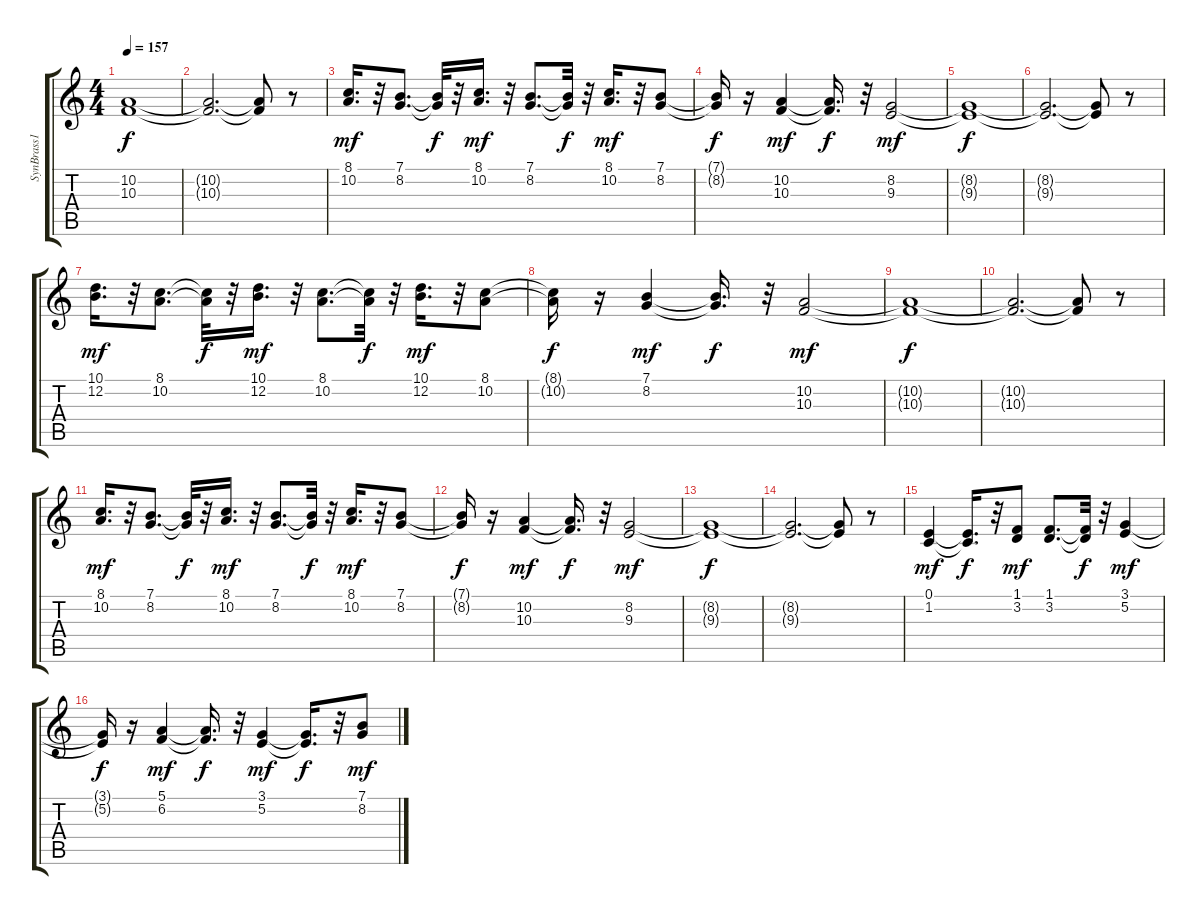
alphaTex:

\track ("SynBrass1           " "SynBrass1 ") {instrument synthbrass1}
\staff {score tabs}
\tuning (E4 B3 G3 D3 A2 E2) {hide}
\ts (4 4)
\tempo 157
\clef g2
\ks c
(10.2{t} 10.3{t}).1{dy f} |
(10.2{t} 10.3{t}).2{d} (10.2{t} 10.3{t}).8 r.8 |
(8.1 10.2).16{d dy mf} r.32 (7.1 8.2).8{d} (7.1{t} 8.2{t}).32{dy f} r.32 (8.1 10.2).16{d dy mf} r.32 (7.1 8.2).8{d} (7.1{t} 8.2{t}).32{dy f} r.32 (8.1 10.2).16{d dy mf} r.32 (7.1 8.2).8 |
(7.1{t} 8.2{t}).16{dy f} r.16 (10.2 10.3).4{dy mf} (10.2{t} 10.3{t}).16{d dy f} r.32 (8.2 9.3).2{dy mf} |
(8.2{t} 9.3{t}).1{dy f} |
(8.2{t} 9.3{t}).2{d} (8.2{t} 9.3{t}).8 r.8 |
(10.1 12.2).16{d dy mf} r.32 (8.1 10.2).8{d} (8.1{t} 10.2{t}).32{dy f} r.32 (10.1 12.2).16{d dy mf} r.32 (8.1 10.2).8{d} (8.1{t} 10.2{t}).32{dy f} r.32 (10.1 12.2).16{d dy mf} r.32 (8.1 10.2).8 |
(8.1{t} 10.2{t}).16{dy f} r.16 (7.1 8.2).4{dy mf} (7.1{t} 8.2{t}).16{d dy f} r.32 (10.2 10.3).2{dy mf} |
(10.2{t} 10.3{t}).1{dy f} |
(10.2{t} 10.3{t}).2{d} (10.2{t} 10.3{t}).8 r.8 |
(8.1 10.2).16{d dy mf} r.32 (7.1 8.2).8{d} (7.1{t} 8.2{t}).32{dy f} r.32 (8.1 10.2).16{d dy mf} r.32 (7.1 8.2).8{d} (7.1{t} 8.2{t}).32{dy f} r.32 (8.1 10.2).16{d dy mf} r.32 (7.1 8.2).8 |
(7.1{t} 8.2{t}).16{dy f} r.16 (10.2 10.3).4{dy mf} (10.2{t} 10.3{t}).16{d dy f} r.32 (8.2 9.3).2{dy mf} |
(8.2{t} 9.3{t}).1{dy f} |
(8.2{t} 9.3{t}).2{d} (8.2{t} 9.3{t}).8 r.8 |
(0.1 1.2).4{dy mf} (0.1{t} 1.2{t}).16{d dy f} r.32 (1.1 3.2).8{dy mf} (1.1 3.2).8{d} (1.1{t} 3.2{t}).32{dy f} r.32 (3.1 5.2).4{dy mf} |
(3.1{t} 5.2{t}).16{dy f} r.16 (5.1 6.2).4{dy mf} (5.1{t} 6.2{t}).16{d dy f} r.32 (3.1 5.2).4{dy mf} (3.1{t} 5.2{t}).16{d dy f} r.32 (7.1 8.2).8{dy mf}
